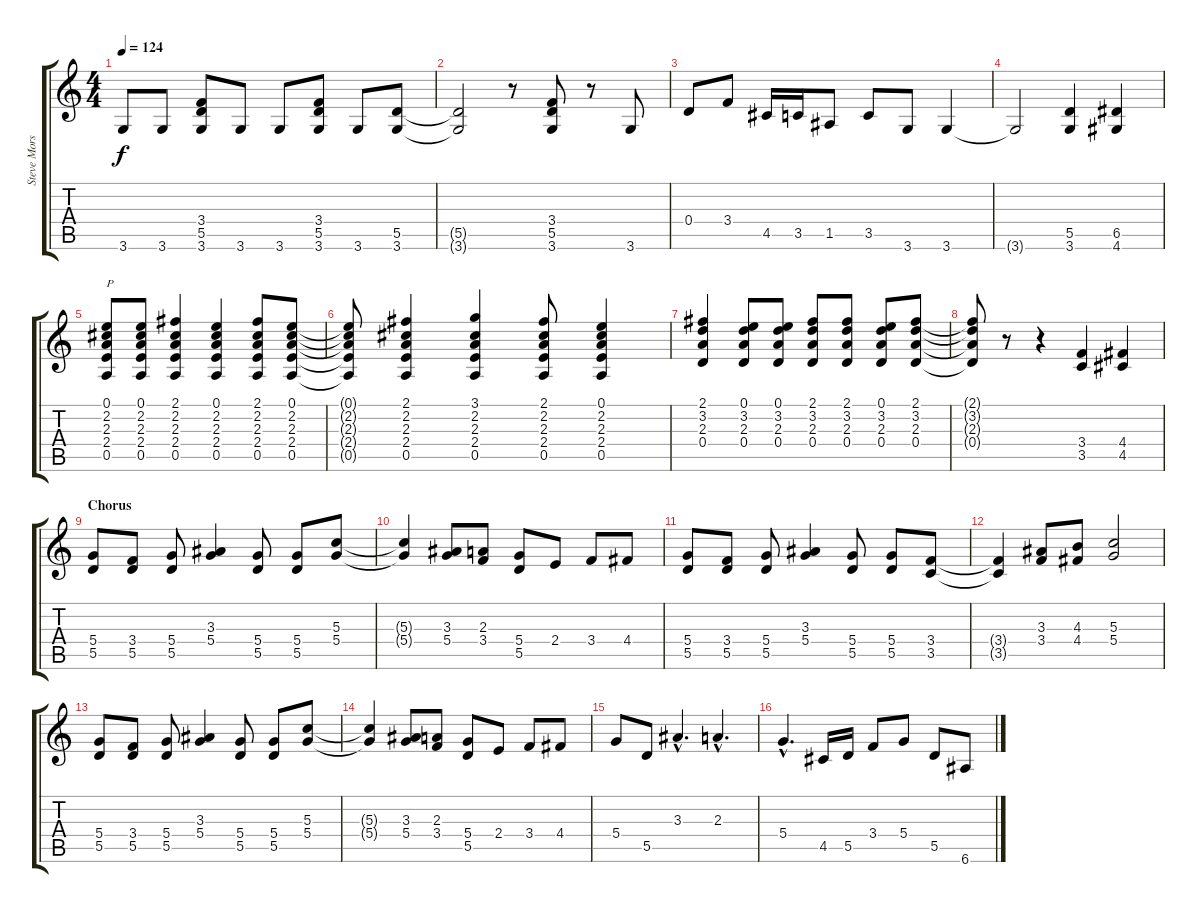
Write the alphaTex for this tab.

\track ("Steve Morse (Guitar)" "Steve Mors") {instrument distortionguitar}
\staff {score tabs}
\tuning (E4 B3 G3 D3 A2 E2) {hide}
\ts (4 4)
\tempo 124
\clef g2
\ks c
3.6.8{dy f} 3.6.8 (3.4 5.5 3.6).8 3.6.8 3.6.8 (3.4 5.5 3.6).8 3.6.8 (5.5 3.6).8 |
(5.5{t} 3.6{t}).2 r.8 (3.4 5.5 3.6).8 r.8 3.6.8 |
0.4.8 3.4.8 4.5.16 3.5.16 1.5.8 3.5.8 3.6.8 3.6.4 |
3.6{t}.2 (5.5 3.6).4 (6.5 4.6).4 |
(0.1 2.2 2.3 2.4 0.5).8{txt "P" volume 9} (0.1 2.2 2.3 2.4 0.5).8 (2.1 2.2 2.3 2.4 0.5).4 (0.1 2.2 2.3 2.4 0.5).4 (2.1 2.2 2.3 2.4 0.5).8 (0.1 2.2 2.3 2.4 0.5).8 |
(0.1{t} 2.2{t} 2.3{t} 2.4{t} 0.5{t}).8 (2.1 2.2 2.3 2.4 0.5).4 (3.1 2.2 2.3 2.4 0.5).4 (2.1 2.2 2.3 2.4 0.5).8 (0.1 2.2 2.3 2.4 0.5).4 |
(2.1 3.2 2.3 0.4).4 (0.1 3.2 2.3 0.4).8 (0.1 3.2 2.3 0.4).8 (2.1 3.2 2.3 0.4).8 (2.1 3.2 2.3 0.4).8 (0.1 3.2 2.3 0.4).8 (2.1 3.2 2.3 0.4).8 |
(2.1{t} 3.2{t} 2.3{t} 0.4{t}).8 r.8 r.4 (3.4 3.5).4{volume 13} (4.4 4.5).4 |
\section ("" "Chorus")
(5.4 5.5).8 (3.4 5.5).8 (5.4 5.5).8 (3.3 5.4).4 (5.4 5.5).8 (5.4 5.5).8 (5.3 5.4).8 |
(5.3{t} 5.4{t}).4 (3.3 5.4).8 (2.3 3.4).8 (5.4 5.5).8 2.4.8 3.4.8 4.4.8 |
(5.4 5.5).8 (3.4 5.5).8 (5.4 5.5).8 (3.3 5.4).4 (5.4 5.5).8 (5.4 5.5).8 (3.4 3.5).8 |
(3.4{t} 3.5{t}).4 (3.3 3.4).8 (4.3 4.4).8 (5.3 5.4).2 |
(5.4 5.5).8 (3.4 5.5).8 (5.4 5.5).8 (3.3 5.4).4 (5.4 5.5).8 (5.4 5.5).8 (5.3 5.4).8 |
(5.3{t} 5.4{t}).4 (3.3 5.4).8 (2.3 3.4).8 (5.4 5.5).8 2.4.8 3.4.8 4.4.8 |
5.4.8 5.5.8 3.3{hac}.4{d} 2.3{hac}.4{d} |
5.4{hac}.4{d} 4.5.16 5.5.16 3.4.8 5.4.8 5.5.8 6.6.8
